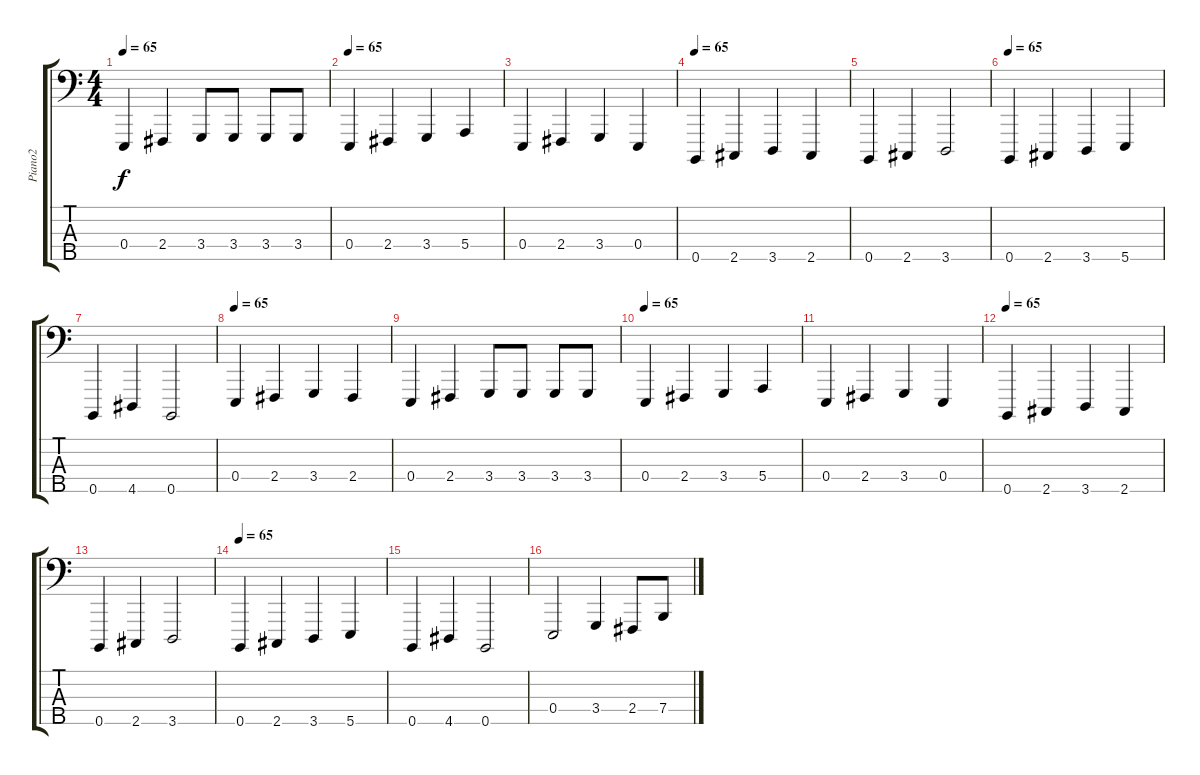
\track ("Piano2" "Piano2") {instrument acousticgrandpiano}
\staff {score tabs}
\tuning (G2 D2 A1 E1 B0) {hide}
\ts (4 4)
\tempo 65
\clef f4
\ks c
0.4.4{dy f} 2.4.4 3.4.8 3.4.8 3.4.8 3.4.8 |
\tempo 65
0.4.4 2.4.4 3.4.4 5.4.4 |
0.4.4 2.4.4 3.4.4 0.4.4 |
\tempo 65
0.5.4 2.5.4 3.5.4 2.5.4 |
0.5.4 2.5.4 3.5.2 |
\tempo 65
0.5.4 2.5.4 3.5.4 5.5.4 |
0.5.4 4.5.4 0.5.2 |
\tempo 65
0.4.4 2.4.4 3.4.4 2.4.4 |
0.4.4 2.4.4 3.4.8 3.4.8 3.4.8 3.4.8 |
\tempo 65
0.4.4 2.4.4 3.4.4 5.4.4 |
0.4.4 2.4.4 3.4.4 0.4.4 |
\tempo 65
0.5.4 2.5.4 3.5.4 2.5.4 |
0.5.4 2.5.4 3.5.2 |
\tempo 65
0.5.4 2.5.4 3.5.4 5.5.4 |
0.5.4 4.5.4 0.5.2 |
0.4.2 3.4.4 2.4.8 7.4.8
